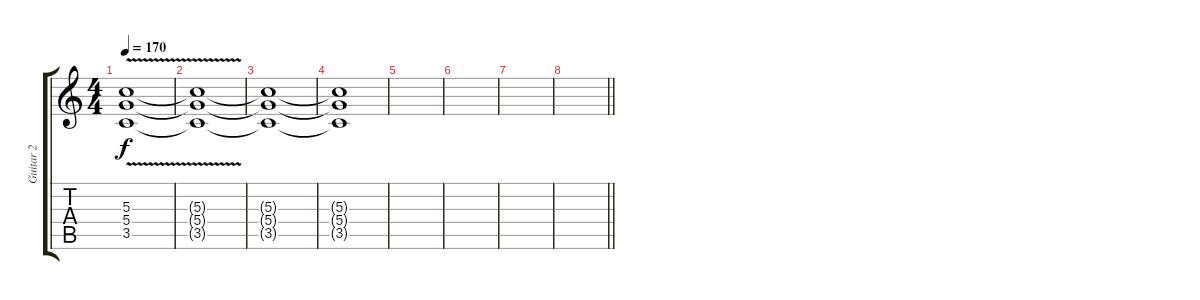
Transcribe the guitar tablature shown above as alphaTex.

\track ("Guitar 2" "Guitar 2") {instrument overdrivenguitar}
\staff {score tabs}
\tuning (E4 B3 G3 D3 A2 E2) {hide}
\ts (4 4)
\tempo 170
\clef g2
\ks c
(5.3{v} 5.4{v} 3.5{v}).1{dy f} |
(5.3{t} 5.4{t} 3.5{t}).1 |
(5.3{t} 5.4{t} 3.5{t}).1 |
(5.3{t} 5.4{t} 3.5{t}).1 |
|
|
|
\barLineRight lightlight
